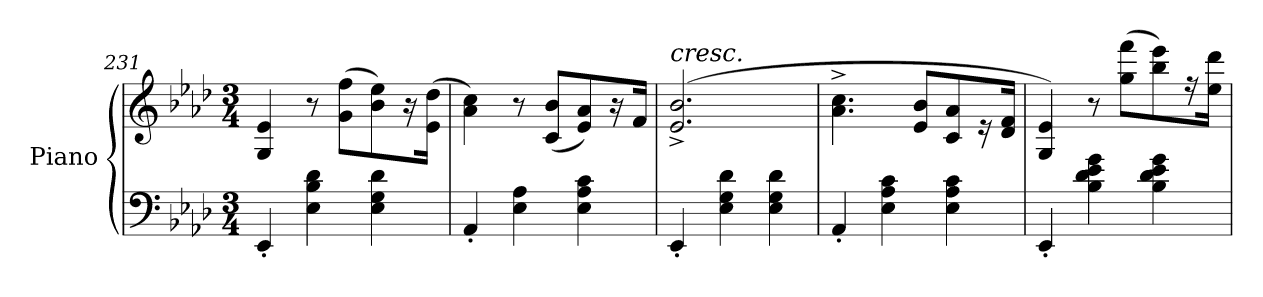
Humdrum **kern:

**kern	**kern
*part1	*part1
*staff2	*staff1
*I"Piano	*
*I'Pno	*
*clefF4	*clefG2
*k[b-e-a-d-]	*k[b-e-a-d-]
*M3/4	*M3/4
=231	=231
4EE-'/	4G/ 4e-/
4E-\ 4B-\ 4d-\	8r
.	(8g\ 8ff\L
4E-\ 4G\ 4d-\	8b-\ 8ee-\)
.	16r
.	(16e-\ 16dd-\Jk
=232	=232
4AA-'/	4a-\ 4cc\)
4E-\ 4A-\	8r
.	(8c/ 8b-/L
4E-\ 4A-\ 4c\	8e-/ 8a-/)
.	16r
.	16f/Jk
=233	=233
!	!LO:TX:a:i:t=cresc.
4EE-'/	(2.e-/^ 2.b-/^
4E-\ 4G\ 4d-\	.
4E-\ 4G\ 4d-\	.
!!LO:LB:g=z
=234	=234
4AA-'/	4.a-\^ 4.cc\^
4E-\ 4A-\ 4c\	.
.	8e-/ 8b-/L
4E-\ 4A-\ 4c\	8c/ 8a-/
.	16r
.	16d-/ 16f/Jk
=235	=235
4EE-'/	4G/ 4e-/)
4B-\ 4d-\ 4e-\ 4g\	8r
.	(8gg\ 8fff\L
4B-\ 4d-\ 4e-\ 4g\	8bb-\ 8eee-\)
.	16rff
.	16ee-\ 16ddd-\Jk
=	=
*-	*-
